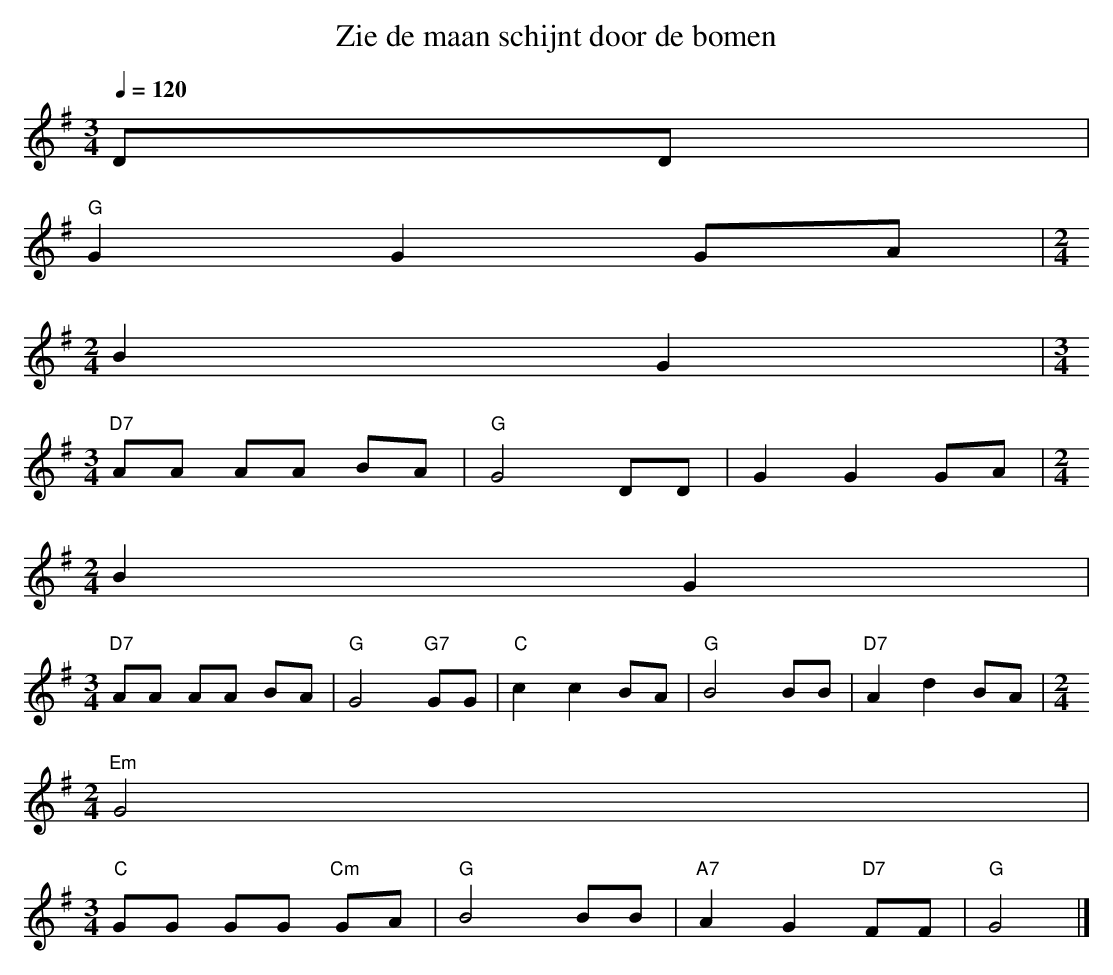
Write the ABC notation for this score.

X:1
T:Zie de maan schijnt door de bomen
Q:1/4=120
M:3/4
L:1/8
K:G
DD |
"G"G2 G2 GA | [M:2/4]
B2 G2 | [M:3/4]
"D7"AA AA BA | "G"G4 DD | G2 G2 GA | [M:2/4]
B2 G2 |
[M:3/4]
"D7"AA AA BA | "G"G4 "G7"GG | "C"c2 c2 BA | "G"B4 BB | "D7"A2 d2 BA | [M:2/4]
"Em"G4 |
[M:3/4]
"C"GG GG "Cm"GA | "G"B4 BB | "A7"A2 G2 "D7"FF | "G"G4 |]
